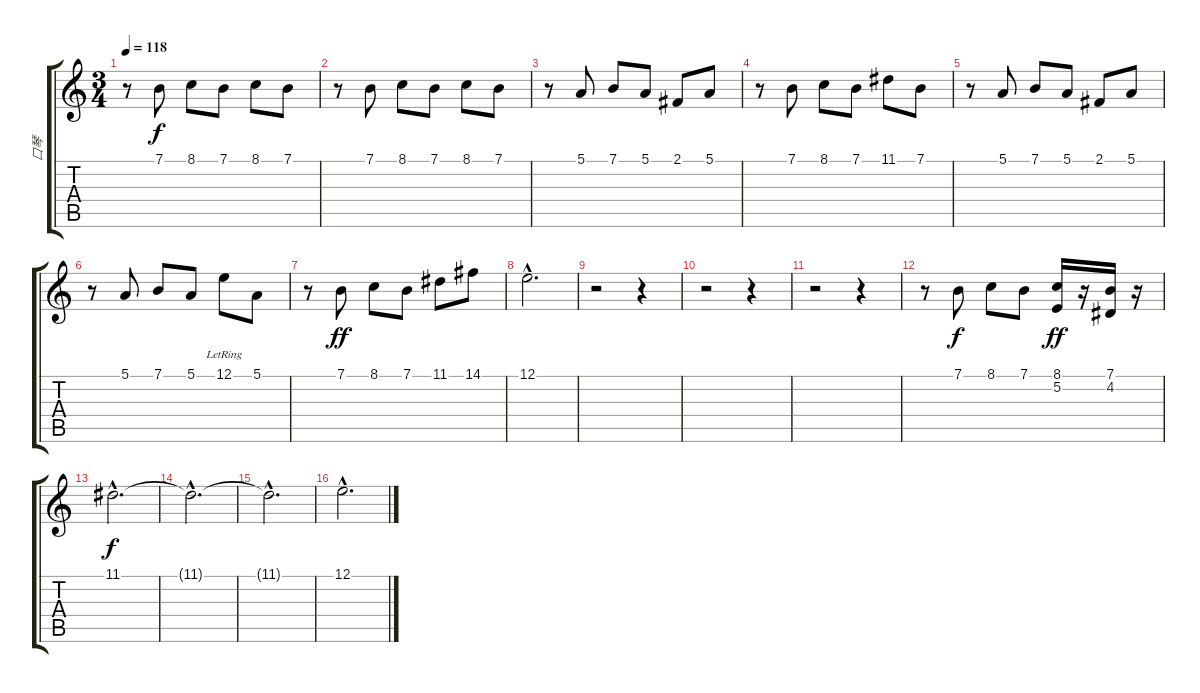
\track ("口琴" "口琴") {instrument harmonica}
\staff {score tabs}
\tuning (E4 B3 G3 D3 A2 E2) {hide}
\ts (3 4)
\tempo 118
\clef g2
\ks c
r.8{dy f instrument harmonica} 7.1.8 8.1.8 7.1.8 8.1.8 7.1.8 |
r.8 7.1.8 8.1.8 7.1.8 8.1.8 7.1.8 |
r.8 5.1.8 7.1.8 5.1.8 2.1.8 5.1.8 |
r.8 7.1.8 8.1.8 7.1.8 11.1.8 7.1.8 |
r.8 5.1.8 7.1.8 5.1.8 2.1.8 5.1.8 |
r.8 5.1.8 7.1.8 5.1.8 12.1{lr}.8 5.1.8 |
r.8 7.1.8{dy ff} 8.1.8 7.1.8 11.1.8 14.1.8 |
12.1{hac}.2{d} |
r.2 r.4 |
r.2 r.4 |
r.2 r.4 |
r.8 7.1.8{dy f} 8.1.8 7.1.8 (8.1 5.2).16{dy ff} r.16 (7.1 4.2).16 r.16 |
11.1{hac}.2{d dy f} |
11.1{hac t}.2{d} |
11.1{hac t}.2{d} |
12.1{hac}.2{d}
